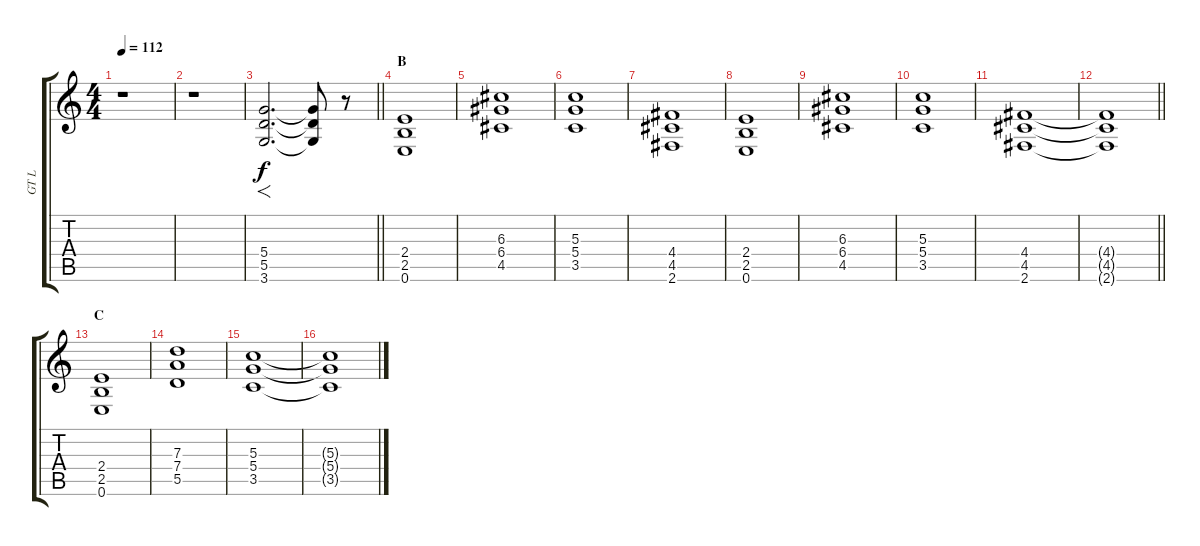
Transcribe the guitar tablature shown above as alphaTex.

\track ("GT L" "GT L") {instrument distortionguitar}
\staff {score tabs}
\tuning (E4 B3 G3 D3 A2 E2) {hide}
\ts (4 4)
\tempo 112
\clef g2
\ks c
r.1{dy f} |
r.1 |
\barLineRight lightlight
(5.4 5.5 3.6).2{f d} (5.4{t} 5.5{t} 3.6{t}).8 r.8 |
\section ("" "B")
(2.4 2.5 0.6).1 |
(6.3 6.4 4.5).1 |
(5.3 5.4 3.5).1 |
(4.4 4.5 2.6).1 |
(2.4 2.5 0.6).1 |
(6.3 6.4 4.5).1 |
(5.3 5.4 3.5).1 |
(4.4 4.5 2.6).1 |
\barLineRight lightlight
(4.4{t} 4.5{t} 2.6{t}).1 |
\section ("" "C")
(2.4 2.5 0.6).1 |
(7.3 7.4 5.5).1 |
(5.3 5.4 3.5).1 |
(5.3{t} 5.4{t} 3.5{t}).1
